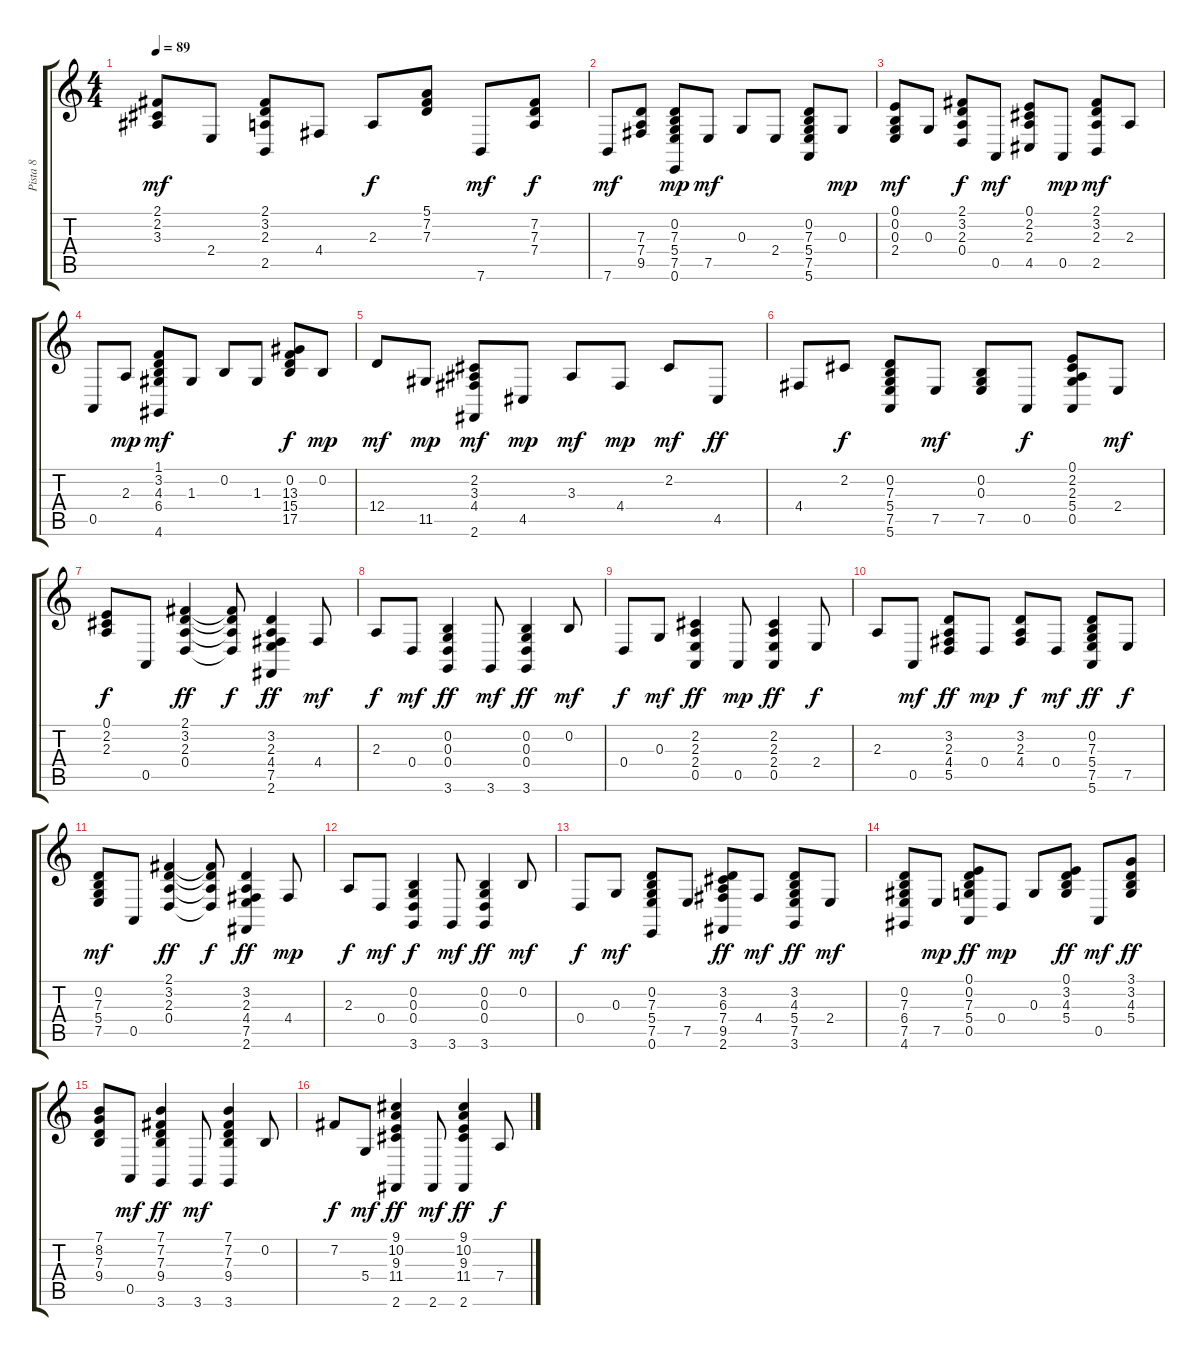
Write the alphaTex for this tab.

\track ("Pista 8" "Pista 8") {instrument acousticgrandpiano}
\staff {score tabs}
\tuning (E4 B3 G3 D3 A2 E2) {hide}
\ts (4 4)
\tempo 89
\clef g2
\ks c
(2.1 2.2 3.3).8{dy mf} 2.4.8 (2.1 3.2 2.3 2.5).8 4.4.8 2.3.8{dy f} (5.1 7.2 7.3).8 7.6.8{dy mf} (7.2 7.3 7.4).8{dy f} |
7.6.8{dy mf} (7.3 7.4 9.5).8 (0.2 7.3 5.4 7.5 0.6).8{dy mp} 7.5.8{dy mf} 0.3.8 2.4.8 (0.2 7.3 5.4 7.5 5.6).8 0.3.8{dy mp} |
(0.1 0.2 0.3 2.4).8{dy mf} 0.3.8 (2.1 3.2 2.3 0.4).8{dy f} 0.5.8{dy mf} (0.1 2.2 2.3 4.5).8 0.5.8{dy mp} (2.1 3.2 2.3 2.5).8{dy mf} 2.3.8 |
0.5.8 2.3.8{dy mp} (1.1 3.2 4.3 6.4 4.6).8{dy mf} 1.3.8 0.2.8 1.3.8 (0.2 13.3 15.4 17.5).8{dy f} 0.2.8{dy mp} |
12.4.8{dy mf} 11.5.8{dy mp} (2.2 3.3 4.4 2.6).8{dy mf} 4.5.8{dy mp} 3.3.8{dy mf} 4.4.8{dy mp} 2.2.8{dy mf} 4.5.8{dy ff} |
4.4.8 2.2.8{dy f} (0.2 7.3 5.4 7.5 5.6).8 7.5.8{dy mf} (0.2 0.3 7.5).8 0.5.8{dy f} (0.1 2.2 2.3 5.4 0.5).8 2.4.8{dy mf} |
(0.1 2.2 2.3).8{dy f} 0.5.8 (2.1 3.2 2.3 0.4).4{dy ff} (2.1{t} 3.2{t} 2.3{t} 0.4{t}).8{dy f} (3.2 2.3 4.4 7.5 2.6).4{dy ff} 4.4.8{dy mf} |
2.3.8{dy f} 0.4.8{dy mf} (0.2 0.3 0.4 3.6).4{dy ff} 3.6.8{dy mf} (0.2 0.3 0.4 3.6).4{dy ff} 0.2.8{dy mf} |
0.4.8{dy f} 0.3.8{dy mf} (2.2 2.3 2.4 0.5).4{dy ff} 0.5.8{dy mp} (2.2 2.3 2.4 0.5).4{dy ff} 2.4.8{dy f} |
2.3.8 0.5.8{dy mf} (3.2 2.3 4.4 5.5).8{dy ff} 0.4.8{dy mp} (3.2 2.3 4.4).8{dy f} 0.4.8{dy mf} (0.2 7.3 5.4 7.5 5.6).8{dy ff} 7.5.8{dy f} |
(0.2 7.3 5.4 7.5).8{dy mf} 0.5.8 (2.1 3.2 2.3 0.4).4{dy ff} (2.1{t} 3.2{t} 2.3{t} 0.4{t}).8{dy f} (3.2 2.3 4.4 7.5 2.6).4{dy ff} 4.4.8{dy mp} |
2.3.8{dy f} 0.4.8{dy mf} (0.2 0.3 0.4 3.6).4{dy f} 3.6.8{dy mf} (0.2 0.3 0.4 3.6).4{dy ff} 0.2.8{dy mf} |
0.4.8{dy f} 0.3.8{dy mf} (0.2 7.3 5.4 7.5 0.6).8 7.5.8 (3.2 6.3 7.4 9.5 2.6).8{dy ff} 4.4.8{dy mf} (3.2 4.3 5.4 7.5 3.6).8{dy ff} 2.4.8{dy mf} |
(0.2 7.3 6.4 7.5 4.6).8 7.5.8{dy mp} (0.1 0.2 7.3 5.4 0.5).8{dy ff} 0.4.8{dy mp} 0.3.8 (0.1 3.2 4.3 5.4).8{dy ff} 0.5.8{dy mf} (3.1 3.2 4.3 5.4).8{dy ff} |
(7.1 8.2 7.3 9.4).8 0.5.8{dy mf} (7.1 7.2 7.3 9.4 3.6).4{dy ff} 3.6.8{dy mf} (7.1 7.2 7.3 9.4 3.6).4 0.2.8 |
7.2.8{dy f} 5.4.8{dy mf} (9.1 10.2 9.3 11.4 2.6).4{dy ff} 2.6.8{dy mf} (9.1 10.2 9.3 11.4 2.6).4{dy ff} 7.4.8{dy f}
